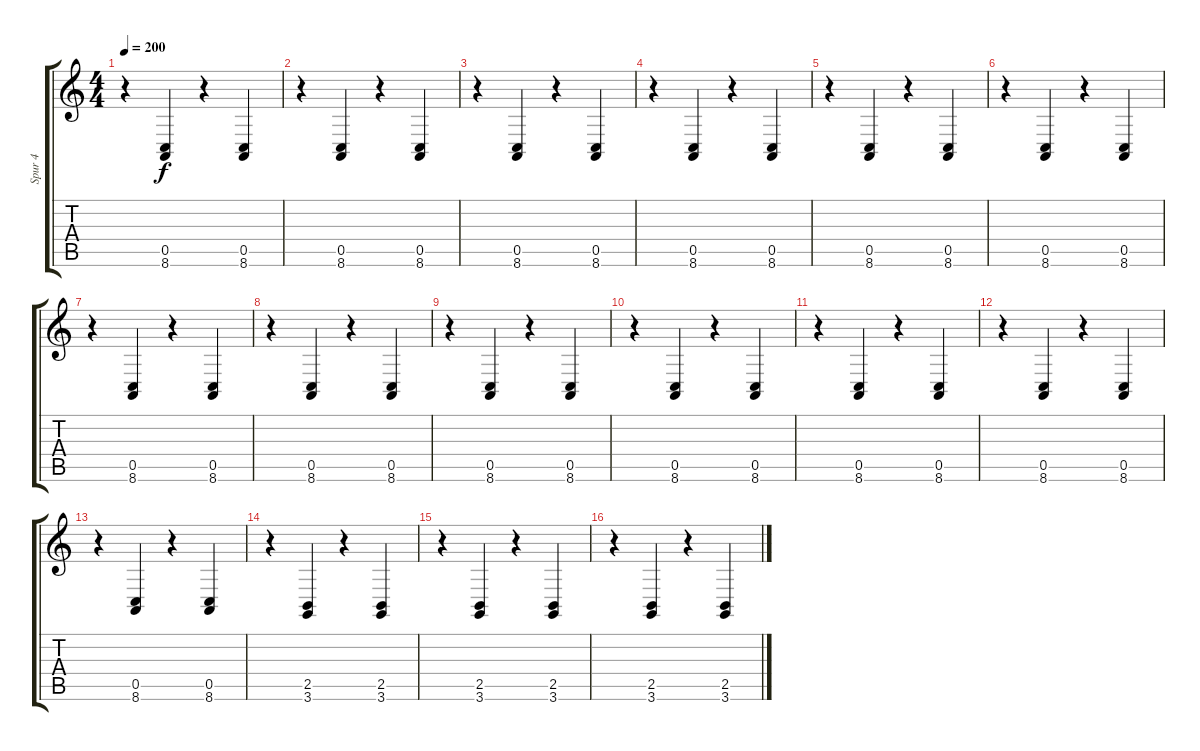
\track ("Spur 4" "Spur 4") {instrument clavinet}
\staff {score tabs}
\tuning (E4 B3 G3 D3 A2 E2) {hide}
\ts (4 4)
\tempo 200
\clef g2
\ks c
r.4{dy f} (0.5 8.6).4 r.4 (0.5 8.6).4 |
r.4 (0.5 8.6).4 r.4 (0.5 8.6).4 |
r.4 (0.5 8.6).4 r.4 (0.5 8.6).4 |
r.4 (0.5 8.6).4 r.4 (0.5 8.6).4 |
r.4 (0.5 8.6).4 r.4 (0.5 8.6).4 |
r.4 (0.5 8.6).4 r.4 (0.5 8.6).4 |
r.4 (0.5 8.6).4 r.4 (0.5 8.6).4 |
r.4 (0.5 8.6).4 r.4 (0.5 8.6).4 |
r.4 (0.5 8.6).4 r.4 (0.5 8.6).4 |
r.4 (0.5 8.6).4 r.4 (0.5 8.6).4 |
r.4 (0.5 8.6).4 r.4 (0.5 8.6).4 |
r.4 (0.5 8.6).4 r.4 (0.5 8.6).4 |
r.4 (0.5 8.6).4 r.4 (0.5 8.6).4 |
r.4 (2.5 3.6).4 r.4 (2.5 3.6).4 |
r.4 (2.5 3.6).4 r.4 (2.5 3.6).4 |
r.4 (2.5 3.6).4 r.4 (2.5 3.6).4
